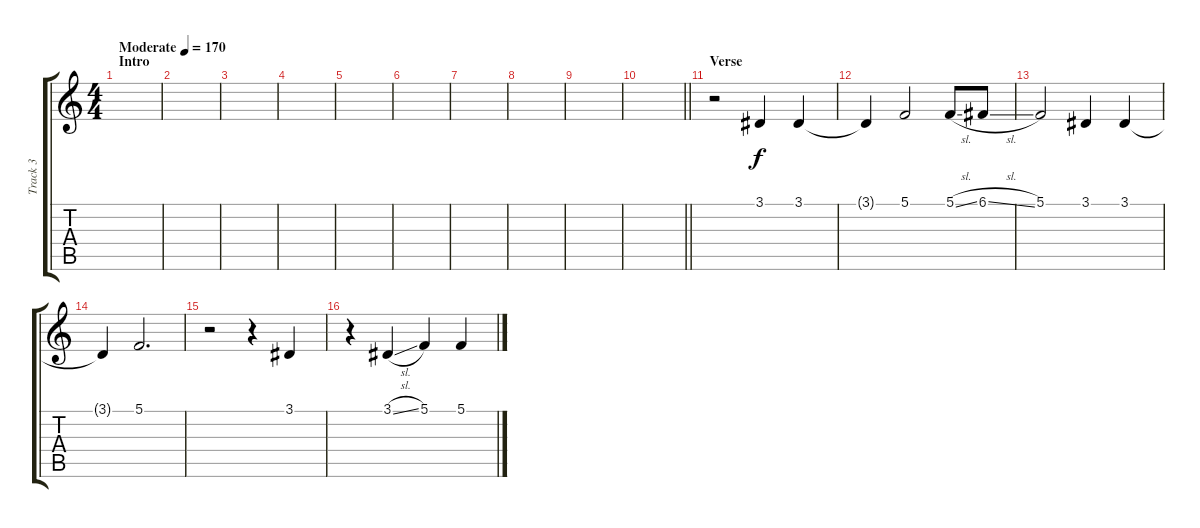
\track ("Track 3" "Track 3") {instrument lead6voice}
\staff {score tabs}
\tuning (C4 G3 Eb3 Bb2 F2 C2) {hide}
\ts (4 4)
\section ("" "Intro")
\tempo (170 "Moderate")
\clef g2
\ks c
|
|
|
|
|
|
|
|
|
\barLineRight lightlight
|
\section ("" "Verse")
r.2 3.1.4 3.1.4 |
3.1{t}.4 5.1.2 5.1{sl}.8 6.1{sl}.8 |
5.1.2 3.1.4 3.1.4 |
3.1{t}.4 5.1.2{d} |
r.2 r.4 3.1.4 |
r.4 3.1{sl}.4 5.1.4 5.1.4
